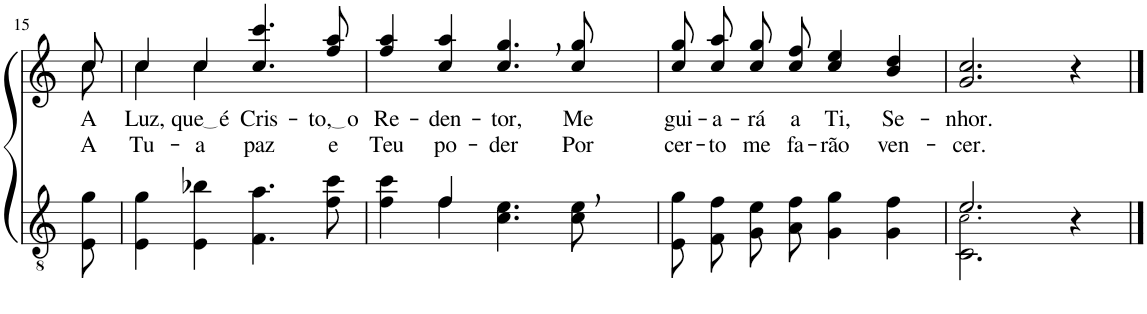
**kern	**kern	**text	**text
*part2	*part1	*part1	*part1
*staff2	*staff1	*staff1	*staff1
*I"Parte III e IV	*I"Parte I e II	*	*
!!LO:PB:g=z
*clefGv2	*clefG2	*	*
*Trd5c9	*Trd5c9	*	*
*k[]	*k[]	*	*
*M4/4	*M4/4	*	*
=15	=15	=15	=15
*	*^	*	*
!	!	!	!LO:LY:b	!LO:LY:b
8E\ 8g\	8cc/	8cc\	A	A
=16	=16	=16	=16	=16
!	!	!	!LO:LY:b	!LO:LY:b
4E\ 4g\	4cc/	4cc\	Luz,	Tu-
!	!	!	!LO:LY:b	!LO:LY:b
4E\ 4b-X\	4cc/	4cc\	que é	-a
!	!	!	!LO:LY:b	!LO:LY:b
4.F\ 4.a\	4.cc/ 4.ccc/	2ryy	Cris-	paz
!	!	!	!LO:LY:b	!LO:LY:b
8f\ 8cc\	8ff/ 8aa/	.	to, o	e
*	*v	*v	*	*
=17	=17	=17	=17
*^	*	*	*
!	!	!	!LO:LY:b	!LO:LY:b
4ryy	4f\ 4cc\	4ff/ 4aa/	Re-	Teu
!	!	!	!LO:LY:b	!LO:LY:b
4f/	4f\	4cc/ 4aa/	-den-	po-
!	!	!	!LO:LY:b	!LO:LY:b
2ryy	4.c\ 4.e\	4.cc/, 4.gg/,	-tor,	-der
!	!	!	!LO:LY:b	!LO:LY:b
.	8c\ 8e\	8cc/ 8gg/	Me	Por
=18	=18	=18	=18	=18
!	!	!	!LO:LY:b	!LO:LY:b
*v	*v	*	*	*
8E\ 8g\L	8cc\ 8gg\L	gui-	cer-
!	!	!LO:LY:b	!LO:LY:b
8F\ 8f\J	8cc\ 8aa\J	-a-	-to
!	!	!LO:LY:b	!LO:LY:b
8G\ 8e\L	8cc\ 8gg\L	-rá	me
!	!	!LO:LY:b	!LO:LY:b
8A\ 8f\J	8cc\ 8ff\J	a	fa-
!	!	!LO:LY:b	!LO:LY:b
4G\ 4g\	4cc/ 4ee/	Ti,	-rão
!	!	!LO:LY:b	!LO:LY:b
4G\ 4f\	4b/ 4dd/	Se-	ven-
=19	=19	=19	=19
*^	*	*	*
!	!	!	!LO:LY:b	!LO:LY:b
2.e/	2.C\ 2.c!\	2.g/ 2.cc/	-nhor.	-cer.
4r	4ryy	4r	.	.
*v	*v	*	*	*
==	==	==	==
*-	*-	*-	*-
